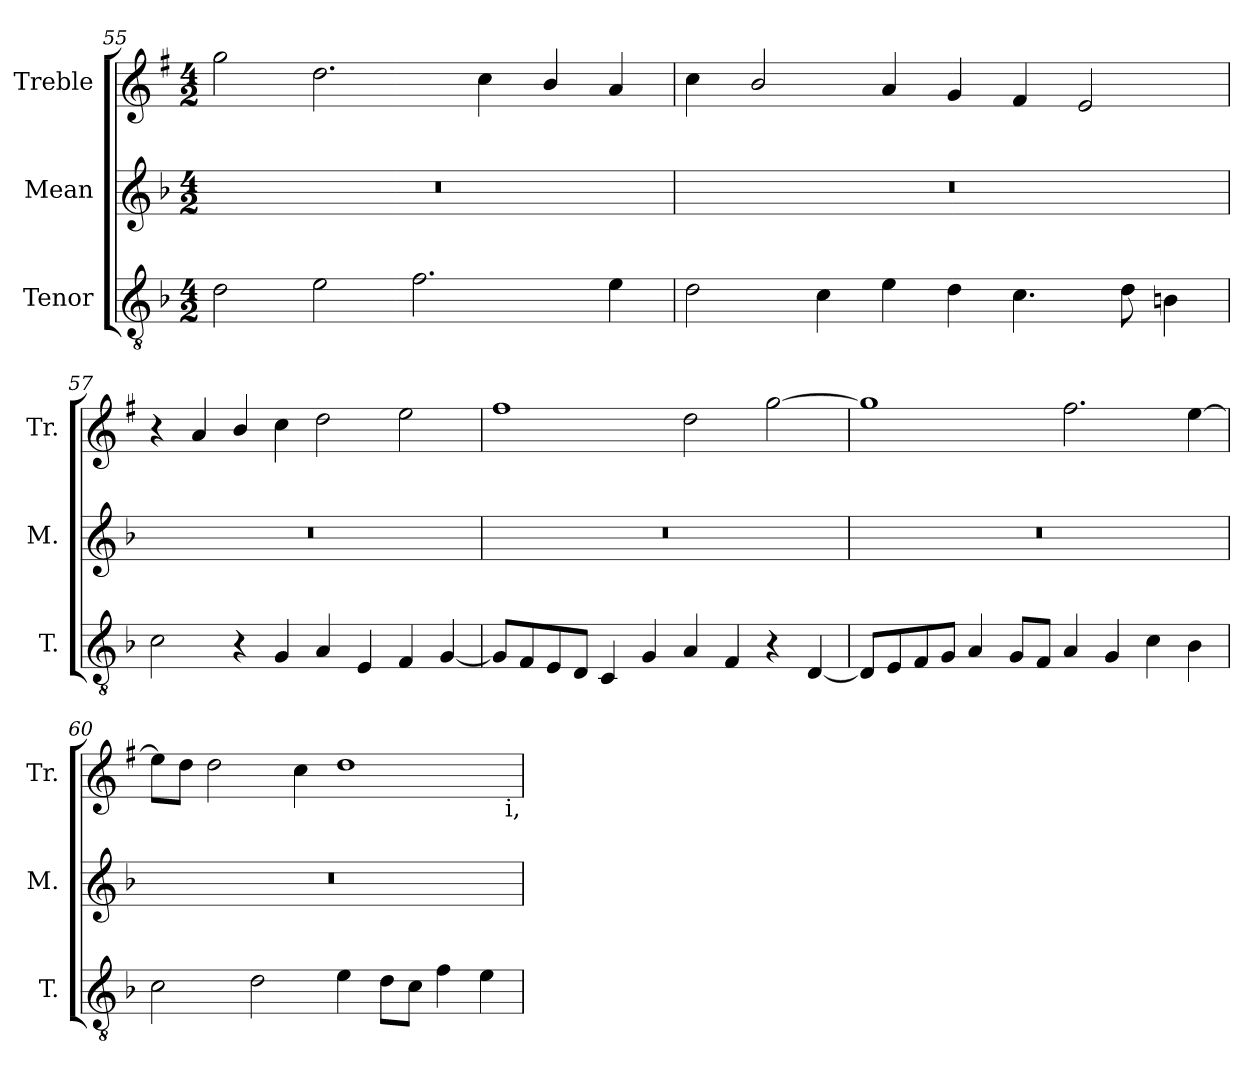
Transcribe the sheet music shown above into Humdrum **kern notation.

**kern	**kern	**kern
*part3	*part2	*part1
*staff3	*staff2	*staff1
*I"Tenor	*I"Mean	*I"Treble
*I'T.	*I'M.	*I'Tr.
!!LO:LB:g=z
*clefGv2	*clefG2	*clefG2
*	*	*ITrd1c2
*k[b-]	*k[b-]	*k[b-]
*F:	*F:	*F:
*M4/2	*M4/2	*M4/2
=55	=55	=55
2d\	0r	2ff\
2e\	.	2.cc\
2.f\	.	.
.	.	4b-\
.	.	4a/
4e\	.	4g/
=56	=56	=56
2d\	0r	4b-\
.	.	2a/
4c\	.	.
4e\	.	4g/
4d\	.	4f/
4.c\	.	4e/
.	.	2d/
8d\	.	.
4B\	.	.
=57	=57	=57
2c\	0r	4r
.	.	4g/
4r	.	4a/
4G/	.	4b-\
4A/	.	2cc\
4E/	.	.
4F/	.	2dd\
[<4G/	.	.
=58	=58	=58
8G/L]	0r	1ee
8F/	.	.
8E/	.	.
8D/J	.	.
4C/	.	.
4G/	.	.
4A/	.	2cc\
4F/	.	.
4r	.	[<2ff\
[<4D/	.	.
!!LO:LB:g=z
=59	=59	=59
8D/L]	0r	1ff]
8E/	.	.
8F/	.	.
8G/J	.	.
4A/	.	.
8G/L	.	.
8F/J	.	.
4A/	.	2.ee\
4G/	.	.
4c\	.	.
4B-\	.	[>4dd\
=60	=60	=60
2c\	0r	8dd\L]
.	.	8cc\J
.	.	2cc\
2d\	.	.
.	.	4b-\
4e\	.	1cc
8d\L	.	.
8c\J	.	.
4f\	.	.
4e\	.	.
!	!	!LO:TX:b:t=i,
=	=	=
*-	*-	*-
